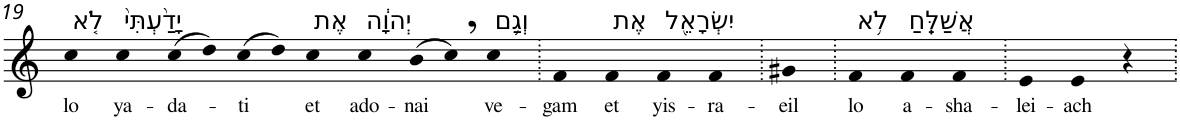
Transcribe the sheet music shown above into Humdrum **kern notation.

**kern	**text
*part1	*part1
*staff1	*staff1
*I"Piano	*
*I'Pno	*
!!LO:PB:g=z
*clefG2	*
*k[]	*
=19	=19
!LO:TX:a:t=לֹ֤א	!
!	!LO:LY:b
4cc	lo
!LO:TX:a:t=יָדַ֙עְתִּי֙	!
!	!LO:LY:b
4cc	ya-
!	!LO:LY:b
(>8cc	-da-
8dd)	.
!	!LO:LY:b
(>8cc	-ti
8dd)	.
!LO:TX:a:t=אֶת	!
!	!LO:LY:b
4cc	et
!LO:TX:a:t=יְהוָ֔ה	!
!	!LO:LY:b
4cc	ado-
!	!LO:LY:b
(>8b	-nai
8cc,)	.
!LO:TX:a:t=וְגַ֥ם	!
!	!LO:LY:b
4cc	ve-
=20.	=20.
!	!LO:LY:b
4f	-gam
!LO:TX:a:t=אֶת	!
!	!LO:LY:b
4f	et
!LO:TX:a:t=יִשְׂרָאֵ֖ל	!
!	!LO:LY:b
4f	yis-
!	!LO:LY:b
4f	-ra-
=21.	=21.
!	!LO:LY:b
4g#X	-eil
=22.	=22.
!LO:TX:a:t=לֹ֥א	!
!	!LO:LY:b
4f	lo
!LO:TX:a:t=אֲשַׁלֵּֽחַ	!
!	!LO:LY:b
4f	a-
!	!LO:LY:b
4f	-sha-
=23.	=23.
!	!LO:LY:b
4e	-lei-
!	!LO:LY:b
4e	-ach
4r	.
=.	=.
*-	*-
